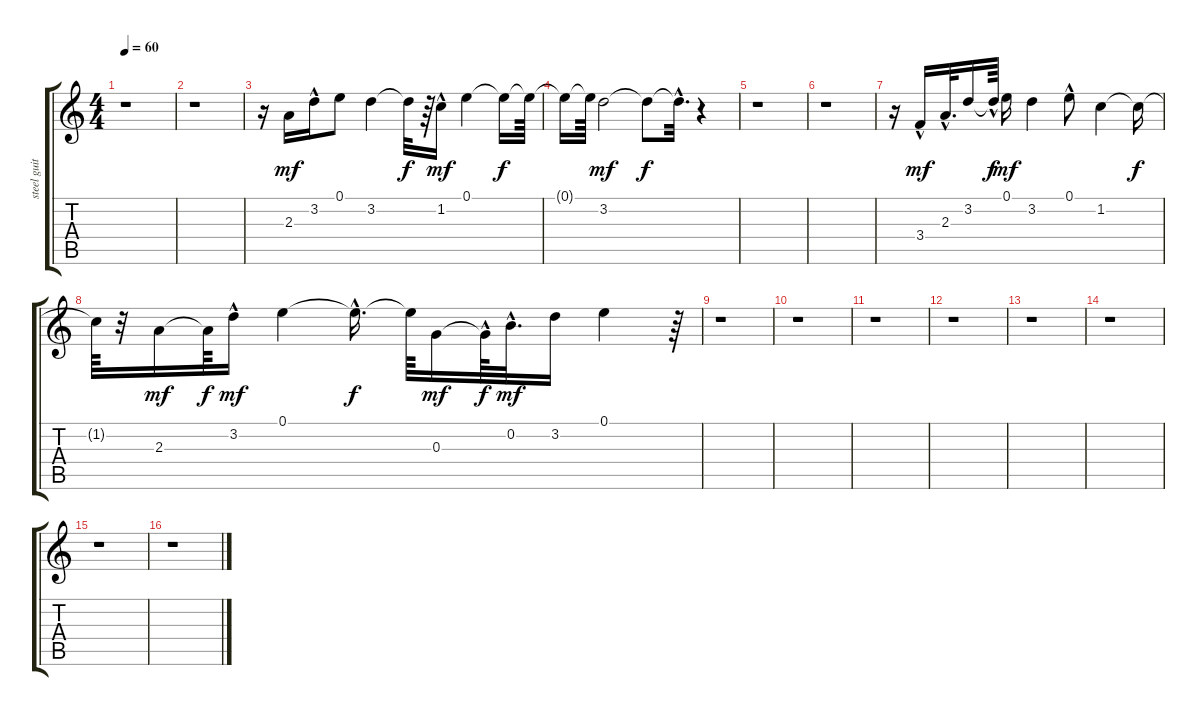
\track ("steel guitar" "steel guit") {instrument acousticguitarsteel}
\staff {score tabs}
\tuning (E4 B3 G3 D3 A2 E2) {hide}
\ts (4 4)
\tempo 60
\clef g2
\ks c
r.1{dy mf} |
r.1 |
r.16 2.3.16 3.2{hac}.16 0.1.8 3.2.4 3.2{t}.32{dy f} r.64 1.2{hac}.16{dy mf} 0.1.4 0.1{t}.16{dy f} 0.1{t}.64 |
0.1{t}.16 0.1{t}.64 3.2.2{dy mf} 3.2{t}.8{dy f} 3.2{hac t}.32{d} r.4 |
r.1 |
r.1 |
r.16 3.4{hac}.16{dy mf} 2.3{hac}.32{d} 3.2.16 3.2{hac t}.64{dy f} 0.1.16{dy mf} 3.2.4 0.1{hac}.8 1.2.4 1.2{t}.16{dy f} |
1.2{t}.64 r.32 2.3.16{dy mf} 2.3{t}.64{dy f} 3.2{hac}.16{dy mf} 0.1.4 0.1{hac t}.16{d dy f} 0.1{t}.64 0.3.16{dy mf} 0.3{hac t}.64{dy f} 0.2{hac}.32{d dy mf} 3.2.16 0.1.4 r.64 |
r.1 |
r.1 |
r.1 |
r.1 |
r.1 |
r.1 |
r.1 |
r.1
